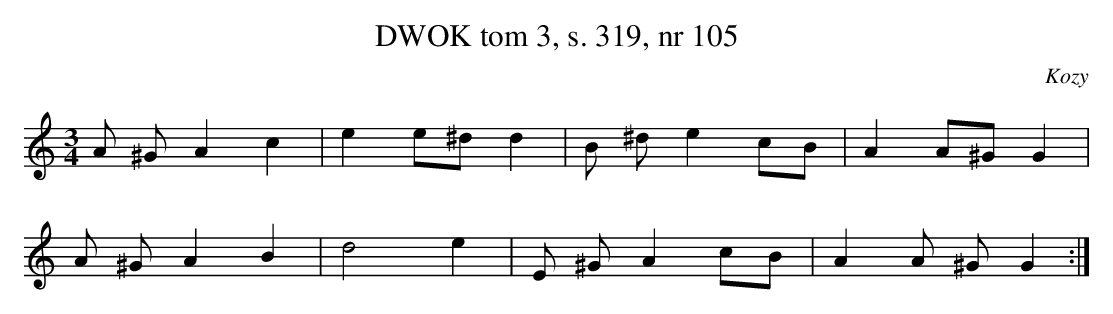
X:1
T: DWOK tom 3, s. 319, nr 105
O: Kozy
L: 1/16
M: 3/4
K: C
A2  ^G2 A4 c4 | e4 e2^d2 d4 | B2 ^d2 e4 c2B2 | A4 A2^G2 G4 |
A2 ^G2 A4 B4 | d8 e4 | E2 ^G2 A4 c2B2 | A4 A2 ^G2 G4:|
